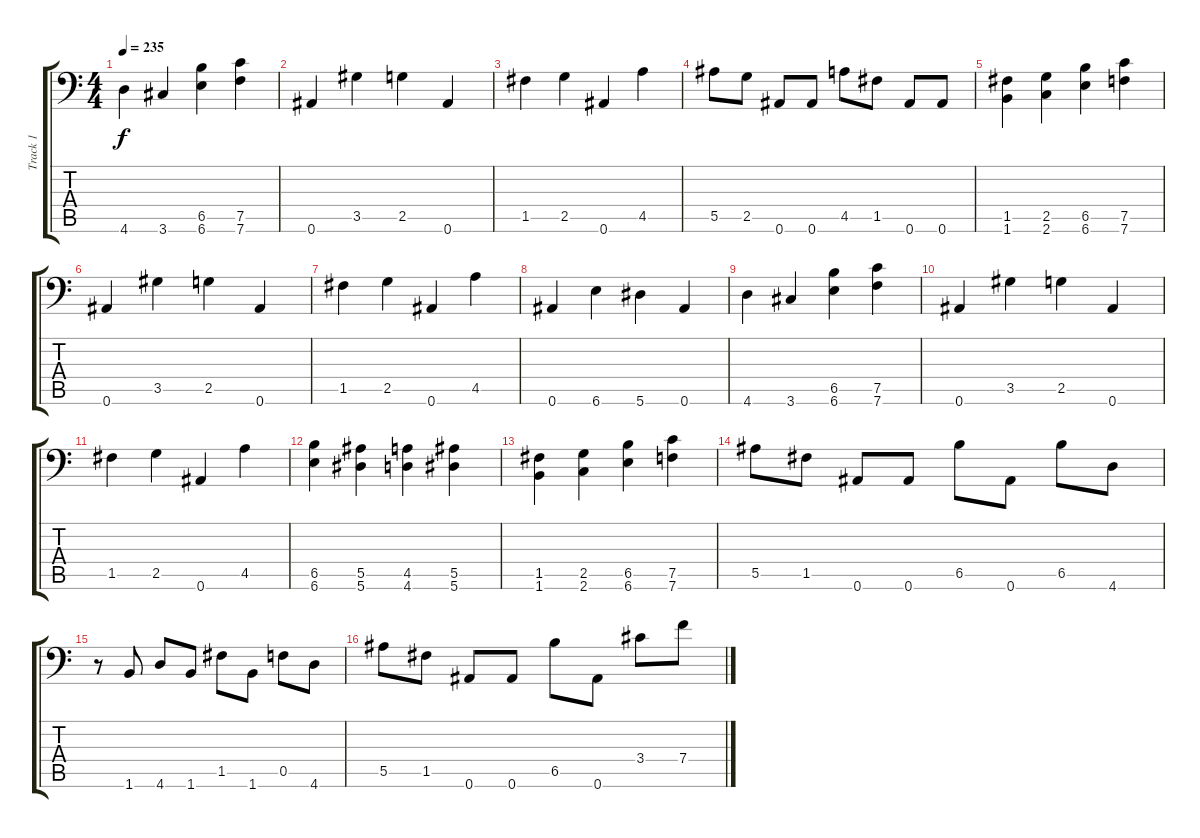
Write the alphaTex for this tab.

\track ("Track 1" "Track 1") {instrument distortionguitar}
\staff {score tabs}
\tuning (C4 G3 Eb3 Bb2 F2 Bb1) {hide}
\ts (4 4)
\tempo 235
\clef f4
\ks c
4.6.4{dy f} 3.6.4 (6.5 6.6).4 (7.5 7.6).4 |
0.6.4 3.5.4 2.5.4 0.6.4 |
1.5.4 2.5.4 0.6.4 4.5.4 |
5.5.8 2.5.8 0.6.8 0.6.8 4.5.8 1.5.8 0.6.8 0.6.8 |
(1.5 1.6).4 (2.5 2.6).4 (6.5 6.6).4 (7.5 7.6).4 |
0.6.4 3.5.4 2.5.4 0.6.4 |
1.5.4 2.5.4 0.6.4 4.5.4 |
0.6.4 6.6.4 5.6.4 0.6.4 |
4.6.4 3.6.4 (6.5 6.6).4 (7.5 7.6).4 |
0.6.4 3.5.4 2.5.4 0.6.4 |
1.5.4 2.5.4 0.6.4 4.5.4 |
(6.5 6.6).4 (5.5 5.6).4 (4.5 4.6).4 (5.5 5.6).4 |
(1.5 1.6).4 (2.5 2.6).4 (6.5 6.6).4 (7.5 7.6).4 |
5.5.8 1.5.8 0.6.8 0.6.8 6.5.8 0.6.8 6.5.8 4.6.8 |
r.8 1.6.8 4.6.8 1.6.8 1.5.8 1.6.8 0.5.8 4.6.8 |
5.5.8 1.5.8 0.6.8 0.6.8 6.5.8 0.6.8 3.4.8 7.4.8
